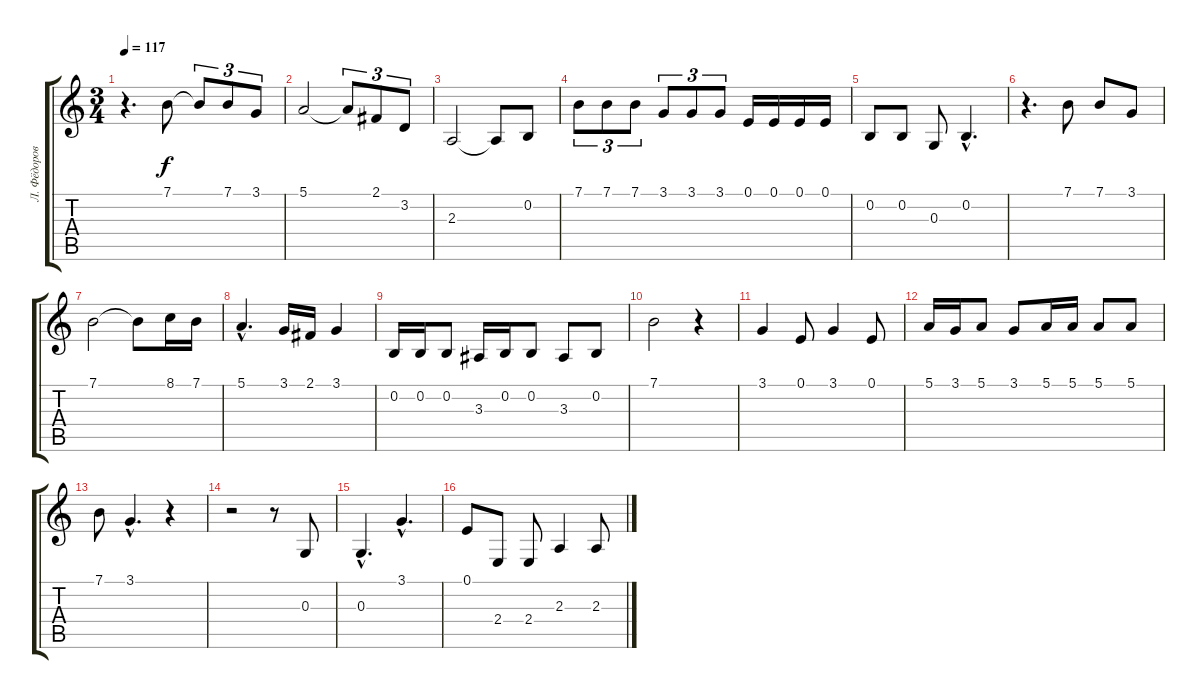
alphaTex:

\track ("Л. Фёдоров" "Л. Фёдоров") {instrument shakuhachi}
\staff {score tabs}
\tuning (E4 B3 G3 D3 A2 E2) {hide}
\ts (3 4)
\tempo 117
\clef g2
\ks c
r.4{d dy f} 7.1.8 7.1{t}.8{tu (3 2)} 7.1.8{tu (3 2)} 3.1.8{tu (3 2)} |
5.1.2 5.1{t}.8{tu (3 2)} 2.1.8{tu (3 2)} 3.2.8{tu (3 2)} |
2.3.2 2.3{t}.8 0.2.8 |
7.1.8{tu (3 2)} 7.1.8{tu (3 2)} 7.1.8{tu (3 2)} 3.1.8{tu (3 2)} 3.1.8{tu (3 2)} 3.1.8{tu (3 2)} 0.1.16 0.1.16 0.1.16 0.1.16 |
0.2.8 0.2.8 0.3.8 0.2{hac}.4{d} |
r.4{d} 7.1.8 7.1.8 3.1.8 |
7.1.2 7.1{t}.8 8.1.16 7.1.16 |
5.1{hac}.4{d} 3.1.16 2.1.16 3.1.4 |
0.2.16 0.2.16 0.2.8 3.3.16 0.2.16 0.2.8 3.3.8 0.2.8 |
7.1.2 r.4 |
3.1.4 0.1.8 3.1.4 0.1.8 |
5.1.16 3.1.16 5.1.8 3.1.8 5.1.16 5.1.16 5.1.8 5.1.8 |
7.1.8 3.1{hac}.4{d} r.4 |
r.2 r.8 0.3.8 |
0.3{hac}.4{d} 3.1{hac}.4{d} |
0.1.8 2.4.8 2.4.8 2.3.4 2.3.8
